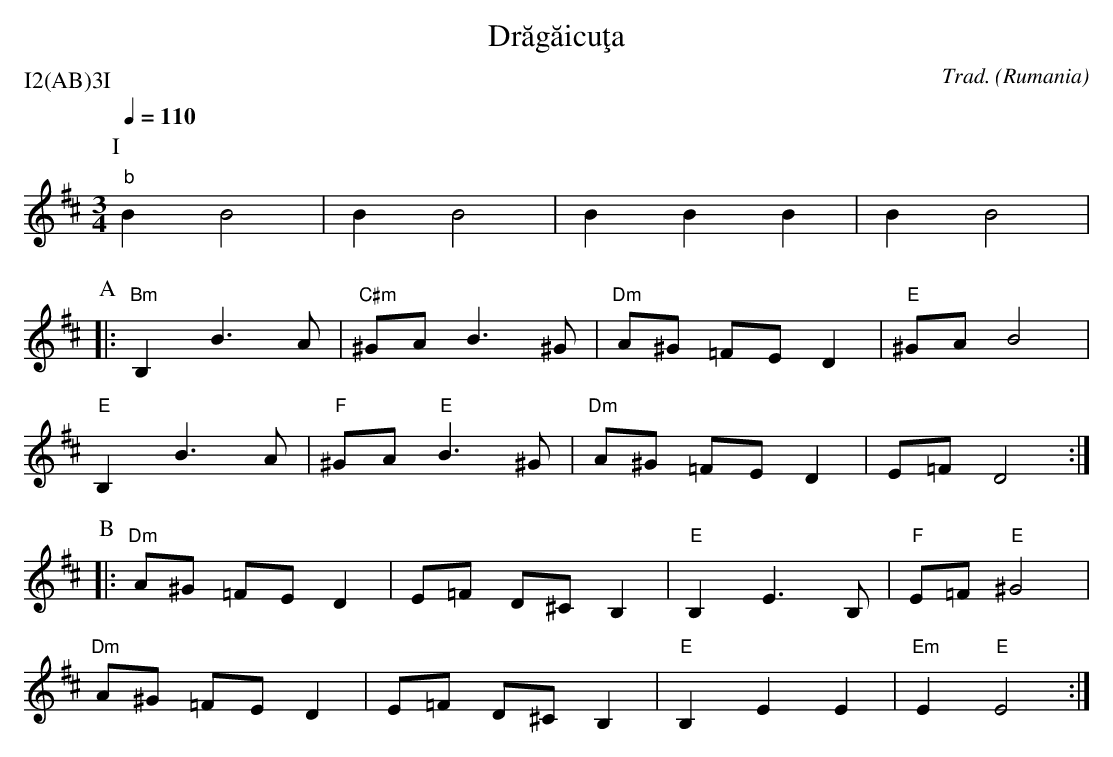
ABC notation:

X:1
T: Dr\uag\uaicu\,ta
O: Rumania
C: Trad.
P: I2(AB)3I
M: 3/4
L: 1/4
Q: 1/4=110
K: Bm
P: I
"b"B B2 | B B2 | B B B | B B2|
P: A
|:"Bm"B, B>A|"C#m"^G/2A/2    B>^G|"Dm"A/2^G/2 =F/2E/2D |"E"^G/2A/2  B2 |
   "E"B, B>A|"F"  ^G/2A/2 "E"B>^G|"Dm"A/2^G/2 =F/2E/2D |    E/2=F/2 D2 :|
P: B
|:"Dm"A/2^G/2 =F/2E/2 D|E/2=F/2 D/2^C/2 B,|"E"B, E>B,|"F" E/2=F/2 "E"^G2 |
  "Dm"A/2^G/2 =F/2E/2 D|E/2=F/2 D/2^C/2 B,|"E"B, E E |"Em"E       "E" E2 :|
